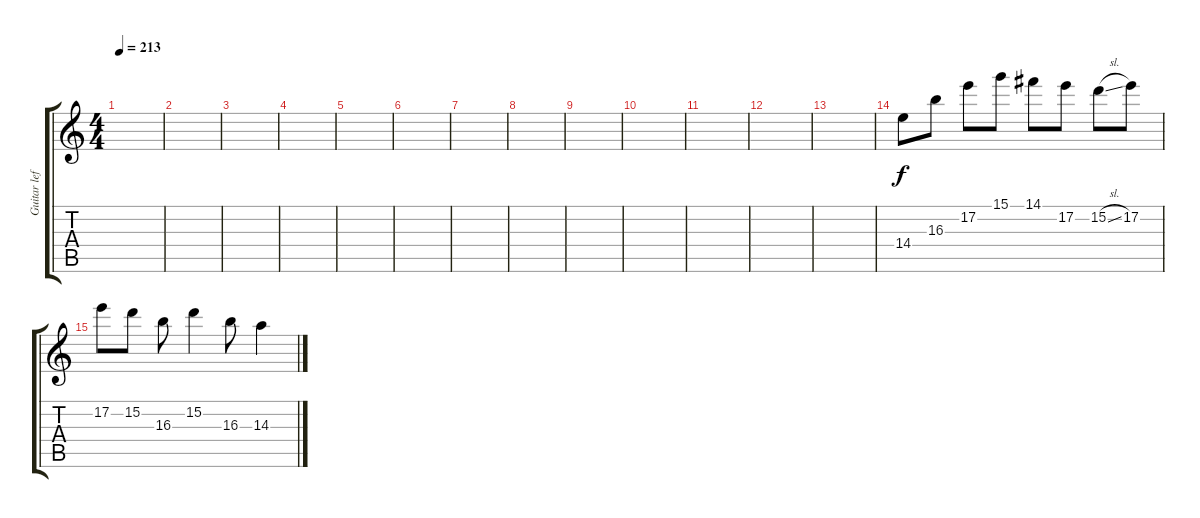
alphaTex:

\track ("Guitar left(chorus)" "Guitar lef") {instrument distortionguitar}
\staff {score tabs}
\tuning (E4 B3 G3 D3 A2 E2) {hide}
\ts (4 4)
\tempo 213
\clef g2
\ks c
|
|
|
|
|
|
|
|
|
|
|
|
|
14.4.8 16.3.8 17.2.8 15.1.8 14.1.8 17.2.8 15.2{sl}.8 17.2.8 |
17.2.8 15.2.8 16.3.8 15.2.4 16.3.8 14.3.4
